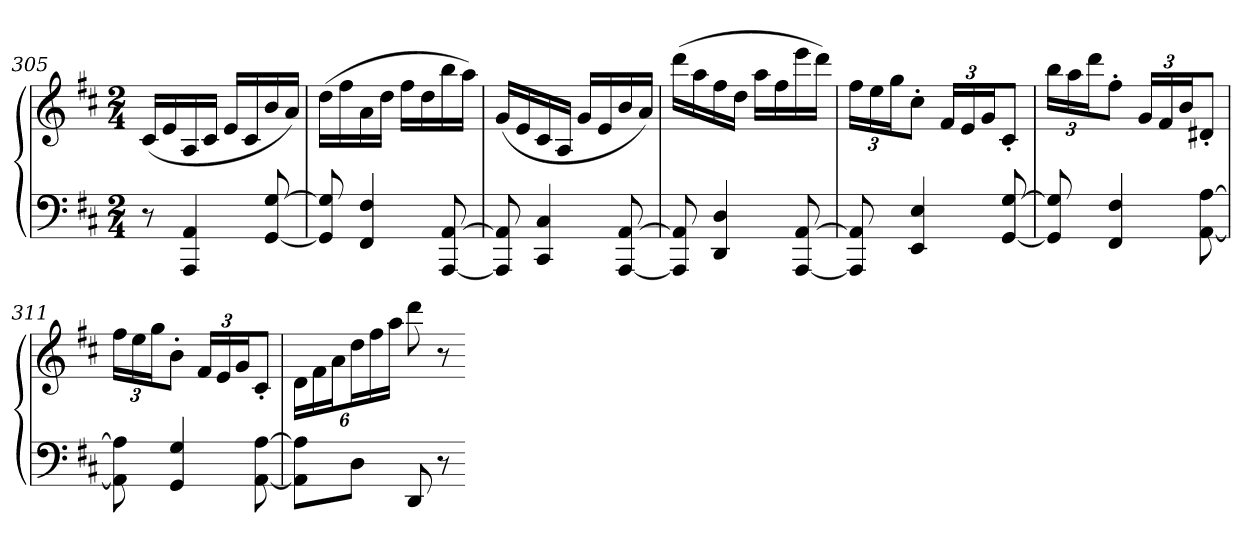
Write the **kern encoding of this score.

**kern	**kern
*part1	*part1
*staff2	*staff1
*clefF4	*clefG2
*k[f#c#]	*k[f#c#]
*D:	*D:
*M2/4	*M2/4
=305	=305
8r	(16c#LL
.	16e
4AAA 4AA	16A
.	16c#JJ
.	16eLL
.	16c#
[8GG [8G	16b
.	16aJJ)
=306	=306
8GG] 8G]	(16ddLL
.	16ff#
4FF# 4F#	16a
.	16ddJJ
.	16ff#LL
.	16dd
[8AAA [8AA	16bb
.	16aaJJ)
=307	=307
8AAA] 8AA]	(16gLL
.	16e
4CC# 4C#	16c#
.	16AJJ
.	16gLL
.	16e
[8AAA [8AA	16b
.	16aJJ)
=308	=308
8AAA] 8AA]	(16dddLL
.	16aa
4DD 4D	16ff#
.	16ddJJ
.	16aaLL
.	16ff#
[8AAA [8AA	16eee
.	16dddJJ)
=309	=309
8AAA] 8AA]	24ff#LL
.	24ee
.	24ggJ
4EE 4E	8cc#'J
.	24f#LL
.	24e
.	24gJ
[8GG [8G	8c#'J
=310	=310
8GG] 8G]	24bbLL
.	24aa
.	24dddJ
4FF# 4F#	8ff#'J
.	24gLL
.	24f#
.	24bJ
[8AA [8A	8d#X'J
=311	=311
8AA] 8A]	24ff#LL
.	24ee
.	24ggJ
4GG 4G	8b'J
.	24f#LL
.	24e
.	24gJ
[8AA [8A	8c#'J
=312	=312
8AA] 8A]L	24dLL
.	24f#
.	24aJ
8DJ	24ddL
.	24ff#
.	24aaJJ
8DD	8ddd
8r	8r
=-	=-
*-	*-
